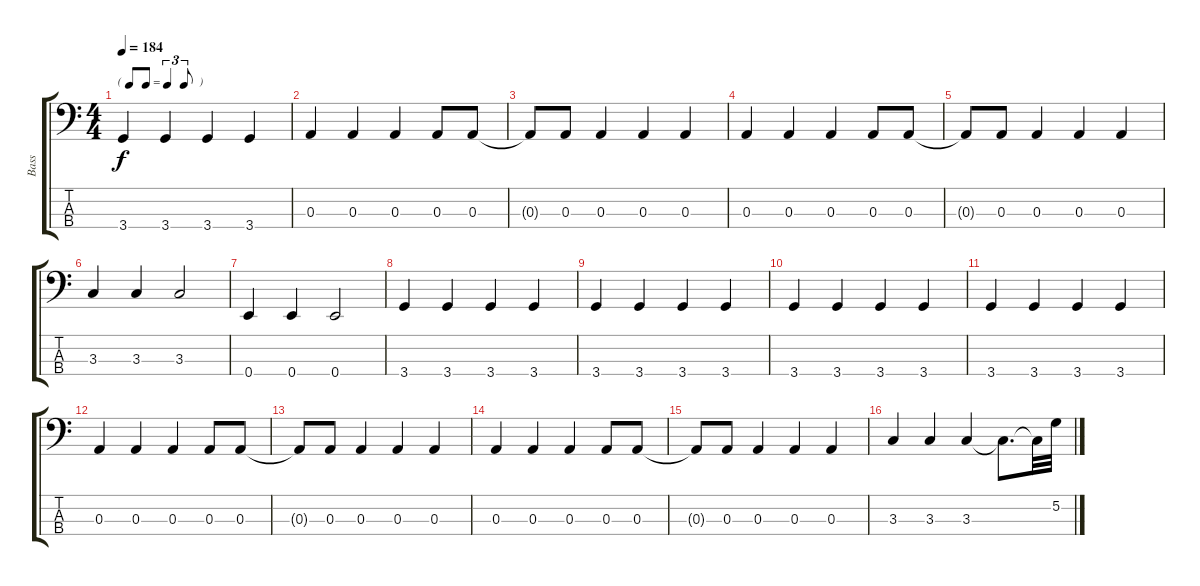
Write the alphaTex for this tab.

\track ("Bass" "Bass") {instrument electricbassfinger}
\staff {score tabs}
\tuning (G2 D2 A1 E1) {hide}
\ts (4 4)
\tf triplet8th
\tempo 184
\clef f4
\ks c
3.4.4{dy f} 3.4.4 3.4.4 3.4.4 |
0.3.4 0.3.4 0.3.4 0.3.8 0.3.8 |
0.3{t}.8 0.3.8 0.3.4 0.3.4 0.3.4 |
0.3.4 0.3.4 0.3.4 0.3.8 0.3.8 |
0.3{t}.8 0.3.8 0.3.4 0.3.4 0.3.4 |
3.3.4 3.3.4 3.3.2 |
0.4.4 0.4.4 0.4.2 |
3.4.4 3.4.4 3.4.4 3.4.4 |
3.4.4 3.4.4 3.4.4 3.4.4 |
3.4.4 3.4.4 3.4.4 3.4.4 |
3.4.4 3.4.4 3.4.4 3.4.4 |
0.3.4 0.3.4 0.3.4 0.3.8 0.3.8 |
0.3{t}.8 0.3.8 0.3.4 0.3.4 0.3.4 |
0.3.4 0.3.4 0.3.4 0.3.8 0.3.8 |
0.3{t}.8 0.3.8 0.3.4 0.3.4 0.3.4 |
3.3.4 3.3.4 3.3.4 3.3{t}.8{d} 3.3{t}.32 5.2.32
